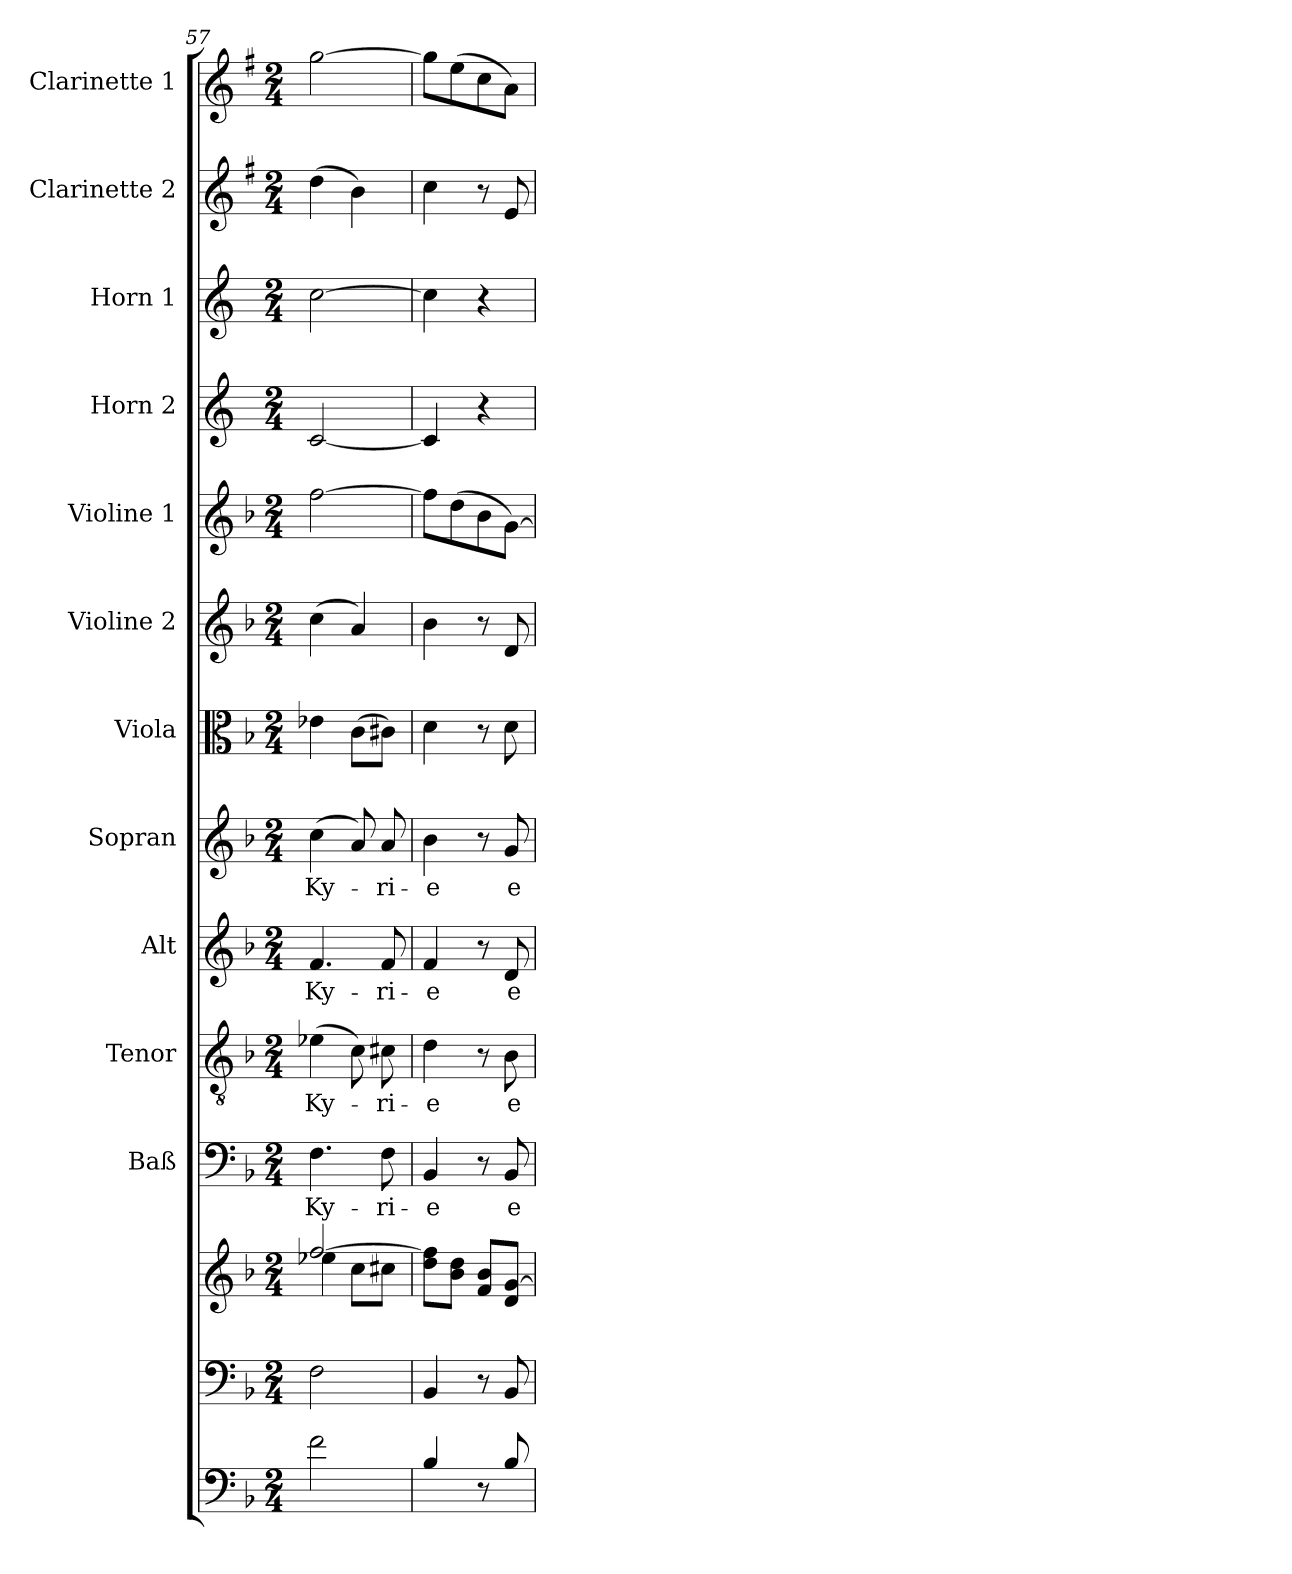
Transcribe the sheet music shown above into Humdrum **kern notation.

**kern	**kern	**kern	**kern	**text	**kern	**text	**kern	**text	**kern	**text	**kern	**kern	**kern	**kern	**kern	**kern	**kern
*part13	*part12	*part12	*part11	*part11	*part10	*part10	*part9	*part9	*part8	*part8	*part7	*part6	*part5	*part4	*part3	*part2	*part1
*staff14	*staff13	*staff12	*staff11	*staff11	*staff10	*staff10	*staff9	*staff9	*staff8	*staff8	*staff7	*staff6	*staff5	*staff4	*staff3	*staff2	*staff1
*	*	*	*I"Baß	*	*I"Tenor	*	*I"Alt	*	*I"Sopran	*	*I"Viola	*I"Violine 2	*I"Violine 1	*I"Horn 2	*I"Horn 1	*I"Clarinette 2	*I"Clarinette 1
*	*	*	*I'Baß	*	*I'Ten	*	*I'Alt	*	*I'Sop	*	*I'Vla.	*I'Vln. 2	*I'Vln. 1	*I'Hrn. 2	*I'Hrn. 1	*	*
*clefF4	*clefF4	*clefG2	*clefF4	*	*clefGv2	*	*clefG2	*	*clefG2	*	*clefC3	*clefG2	*clefG2	*clefG2	*clefG2	*clefG2	*clefG2
*ITrd7c12	*	*	*	*	*	*	*	*	*	*	*	*	*	*ITrd4c7	*ITrd4c7	*ITrd1c2	*ITrd1c2
*k[b-]	*k[b-]	*k[b-]	*k[b-]	*	*k[b-]	*	*k[b-]	*	*k[b-]	*	*k[b-]	*k[b-]	*k[b-]	*k[b-]	*k[b-]	*k[b-]	*k[b-]
*F:	*F:	*F:	*F:	*	*F:	*	*F:	*	*F:	*	*F:	*F:	*F:	*F:	*F:	*F:	*F:
*M2/4	*M2/4	*M2/4	*M2/4	*	*M2/4	*	*M2/4	*	*M2/4	*	*M2/4	*M2/4	*M2/4	*M2/4	*M2/4	*M2/4	*M2/4
=57	=57	=57	=57	=57	=57	=57	=57	=57	=57	=57	=57	=57	=57	=57	=57	=57	=57
*	*	*^	*	*	*	*	*	*	*	*	*	*	*	*	*	*	*
!	!	!	!	!	!LO:LY:b	!	!LO:LY:b	!	!LO:LY:b	!	!LO:LY:b	!	!	!	!	!	!	!
2F\	2F\	[>2ff/	4ee-X\	4.F\	Ky-	(>4e-X\	Ky-	4.f/	Ky-	(>4cc\	Ky-	4e-X\	(>4cc\	[2ff\	[2F/	[2f\	(>4cc\	[2ff\
.	.	.	8cc\L	.	.	8c\)	.	.	.	8a/)	.	(>8c\L	4a/)	.	.	.	4a\)	.
!	!	!	!	!	!LO:LY:b	!	!LO:LY:b	!	!LO:LY:b	!	!LO:LY:b	!	!	!	!	!	!	!
.	.	.	8cc#X\J	8F\	-ri-	8c#X\	-ri-	8f/	-ri-	8a/	-ri-	8c#X\J)	.	.	.	.	.	.
=58	=58	=58	=58	=58	=58	=58	=58	=58	=58	=58	=58	=58	=58	=58	=58	=58	=58	=58
!	!	!	!	!	!LO:LY:b	!	!LO:LY:b	!	!LO:LY:b	!	!LO:LY:b	!	!	!	!	!	!	!
*	*	*v	*v	*	*	*	*	*	*	*	*	*	*	*	*	*	*	*
4BB-/	4BB-/	8dd\ 8ff\]L	4BB-/	-e	4d\	-e	4f/	-e	4b-\	-e	4d\	4b-\	8ff\L]	4F/]	4f\]	4b-\	8ff\L]
.	.	8b-\ 8dd\J	.	.	.	.	.	.	.	.	.	.	(>8dd\	.	.	.	(>8dd\
8r	8r	8f/ 8b-/L	8r	.	8r	.	8r	.	8r	.	8r	8r	8b-\	4r	4r	8r	8b-\
!	!	!	!	!LO:LY:b	!	!LO:LY:b	!	!LO:LY:b	!	!LO:LY:b	!	!	!	!	!	!	!
8BB-/	8BB-/	8d/ [8g/J	8BB-/	e-	8B-\	e-	8d/	e-	8g/	e-	8d\	8d/	[8g\J)	.	.	8d/	8g\J)
=	=	=	=	=	=	=	=	=	=	=	=	=	=	=	=	=	=
*-	*-	*-	*-	*-	*-	*-	*-	*-	*-	*-	*-	*-	*-	*-	*-	*-	*-
